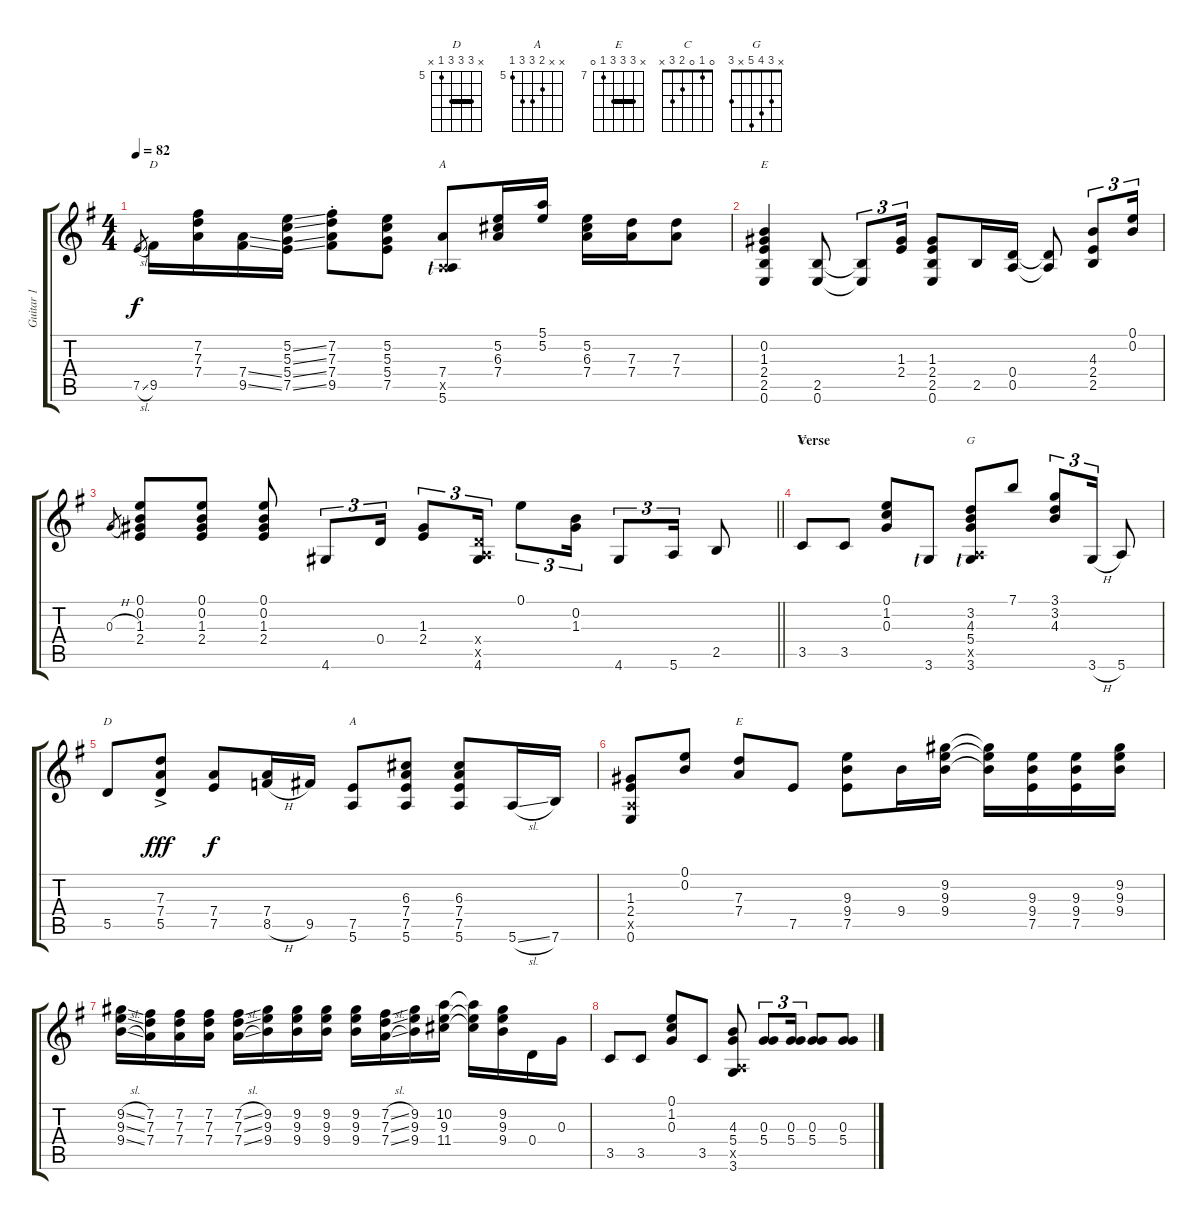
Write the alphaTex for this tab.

\track ("Guitar 1" "Guitar 1") {instrument electricguitarjazz}
\staff {score tabs}
\tuning (E4 B3 G3 D3 A2 E2) {hide}
\chord ("D" x 7 7 7 9 x) {firstfret 5 barre 7}
\chord ("A" x 5 6 7 x 5) {firstfret 5}
\chord ("E" 0 0 1 2 2 0)
\chord ("C" 0 1 0 2 3 x)
\chord ("G" x 3 4 5 x 3)
\chord ("D" x 7 7 7 5 x) {firstfret 5 barre 7}
\chord ("A" x x 6 7 7 5) {firstfret 5}
\chord ("E" x 9 9 9 7 0) {firstfret 7 barre 9}
\ts (4 4)
\tempo 82
\clef g2
\ks g
7.5{sl}.8{gr dy f} 9.5.16{ch "D"} (7.2 7.3 7.4).16 (7.4{ss} 9.5{ss}).16 (5.2{ss} 5.3{ss} 5.4{ss} 7.5{ss}).16 (7.2{st} 7.3{st} 7.4{st} 9.5{st}).8 (5.2 5.3 5.4 7.5).8 (7.4 0.5{x} 5.6{lf 1}).8{ch "A"} (5.2 6.3 7.4).16 (5.1 5.2).16 (5.2 6.3 7.4).16 (7.3 7.4).16 (7.3 7.4).8 |
(0.2 1.3 2.4 2.5 0.6).4{ch "E"} (2.5 0.6).8 (2.5{t} 0.6{t}).8{tu (3 2)} (1.3 2.4).16{tu (3 2)} (1.3 2.4 2.5 0.6).8 2.5.16 (0.4 0.5).16 (0.4{t} 0.5{t}).8 (4.3 2.4 2.5).8{tu (3 2)} (0.1 0.2).16{tu (3 2)} |
\barLineRight lightlight
0.3{h}.8{gr} (0.1 0.2 1.3 2.4).8 (0.1 0.2 1.3 2.4).8 (0.1 0.2 1.3 2.4).8 4.6.8{tu (3 2)} 0.4.16{tu (3 2)} (1.3 2.4).8{tu (3 2)} (0.4{x} 0.5{x} 4.6).16{tu (3 2)} 0.1.8{tu (3 2)} (0.2 1.3).16{tu (3 2)} 4.6.8{tu (3 2)} 5.6.16{tu (3 2)} 2.5.8 |
\section ("" "Verse")
3.5.8{ch "C"} 3.5.8 (0.1 1.2 0.3).8 3.6{lf 1}.8 (3.2 4.3 5.4 0.5{x} 3.6{lf 1}).8{ch "G"} 7.1.8 (3.1 3.2 4.3).8{tu (3 2)} 3.6{h}.16{tu (3 2)} 5.6.8 |
5.5.8{ch "D"} (7.3{ac} 7.4{ac} 5.5{ac}).8{dy fff} (7.4 7.5).8{dy f} (7.4 8.5{h}).16 9.5.16 (7.5 5.6).8{ch "A"} (6.3 7.4 7.5 5.6).8 (6.3 7.4 7.5 5.6).8 5.6{sl}.16 7.6.16 |
(1.3 2.4 0.5{x} 0.6).8 (0.1 0.2).8 (7.3 7.4).8{ch "E"} 7.5.8 (9.3 9.4 7.5).8 9.4.16 (9.2 9.3 9.4).16 (9.2{t} 9.3{t} 9.4{t}).16 (9.3 9.4 7.5).16 (9.3 9.4 7.5).16 (9.2 9.3 9.4).16 |
(9.2{sl} 9.3{sl} 9.4{sl}).16 (7.2 7.3 7.4).16 (7.2 7.3 7.4).16 (7.2 7.3 7.4).16 (7.2{sl} 7.3{sl} 7.4{sl}).16 (9.2 9.3 9.4).16 (9.2 9.3 9.4).16 (9.2 9.3 9.4).16 (9.2 9.3 9.4).16 (7.2{sl} 7.3{sl} 7.4{sl}).16 (9.2 9.3 9.4).16 (10.2 9.3 11.4).16 (10.2{t} 9.3{t} 11.4{t}).16 (9.2 9.3 9.4).16 0.4.16 0.3.16 |
3.5.8 3.5.8 (0.1 1.2 0.3).8 3.5.8 (4.3 5.4 0.5{x} 3.6).8 (0.3 5.4).8{tu (3 2)} (0.3 5.4).16{tu (3 2)} (0.3 5.4).8 (0.3 5.4).8
